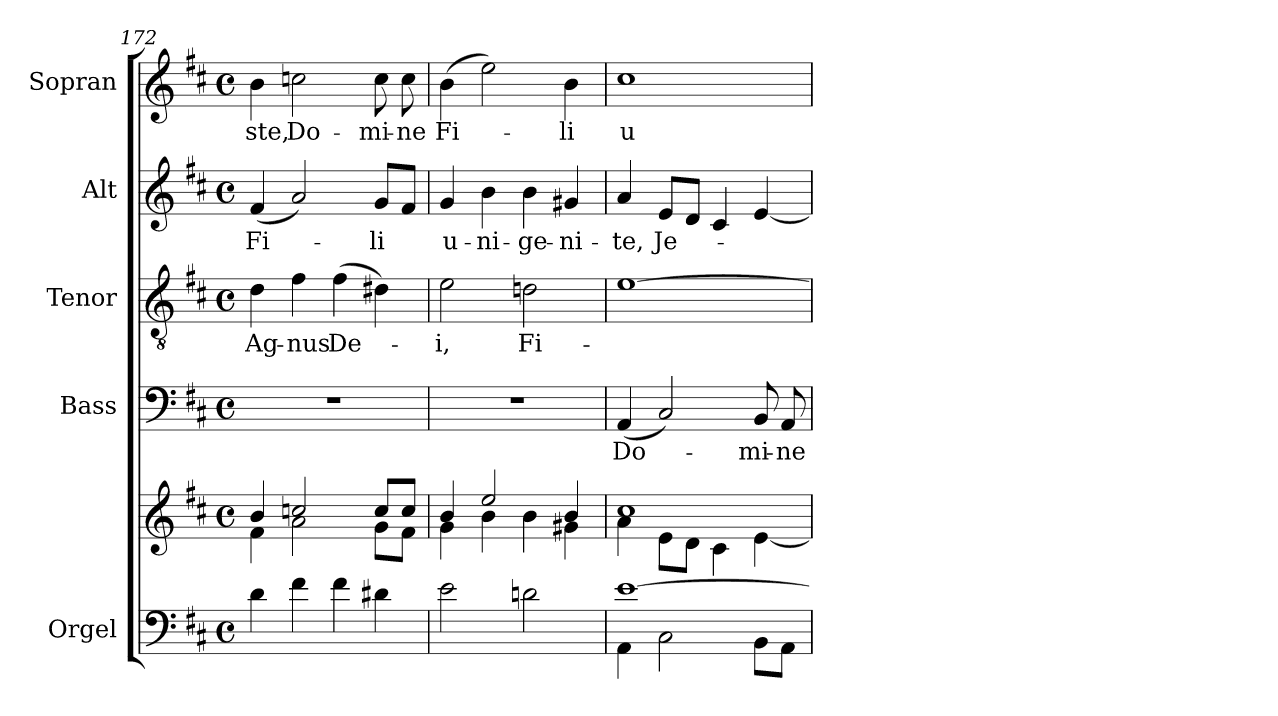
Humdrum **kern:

**kern	**kern	**kern	**text	**kern	**text	**kern	**text	**kern	**text
*part5	*part5	*part4	*part4	*part3	*part3	*part2	*part2	*part1	*part1
*staff6	*staff5	*staff4	*staff4	*staff3	*staff3	*staff2	*staff2	*staff1	*staff1
*I"Orgel	*	*I"Bass	*	*I"Tenor	*	*I"Alt	*	*I"Sopran	*
*I'Org.	*	*I'B.	*	*I'T.	*	*I'A.	*	*I'S.	*
*clefF4	*clefG2	*clefF4	*	*clefGv2	*	*clefG2	*	*clefG2	*
*k[f#c#]	*k[f#c#]	*k[f#c#]	*	*k[f#c#]	*	*k[f#c#]	*	*k[f#c#]	*
*D:	*D:	*D:	*	*D:	*	*D:	*	*D:	*
*M4/4	*M4/4	*M4/4	*	*M4/4	*	*M4/4	*	*M4/4	*
*met(c)	*met(c)	*met(c)	*	*met(c)	*	*met(c)	*	*met(c)	*
=172	=172	=172	=172	=172	=172	=172	=172	=172	=172
*	*^	*	*	*	*	*	*	*	*
!	!	!	!	!	!	!LO:LY:b	!	!LO:LY:b	!	!LO:LY:b
4d\	4b/	4f#\	1r	.	4d\	Ag-	(<4f#/	Fi-	4b\	-ste,
!	!	!	!	!	!	!LO:LY:b	!	!	!	!LO:LY:b
4f#\	2ccn/	2a\	.	.	4f#\	-nus	2a/)	.	2ccn\	Do-
!	!	!	!	!	!	!LO:LY:b	!	!	!	!
4f#\	.	.	.	.	(>4f#\	De-	.	.	.	.
!	!	!	!	!	!	!	!	!LO:LY:b	!	!LO:LY:b
4d#X\	8cc/L	8g\L	.	.	4d#X\)	.	8g/L	-li	8cc\	-mi-
!	!	!	!	!	!	!	!	!	!	!LO:LY:b
.	8cc/J	8f#\J	.	.	.	.	8f#/J	.	8cc\	-ne
=173	=173	=173	=173	=173	=173	=173	=173	=173	=173	=173
!	!	!	!	!	!	!LO:LY:b	!	!LO:LY:b	!	!LO:LY:b
2e\	4b/	4g\	1r	.	2e\	-i,	4g/	u-	(>4b\	Fi-
!	!	!	!	!	!	!	!	!LO:LY:b	!	!
.	2ee/	4b\	.	.	.	.	4b\	-ni-	2ee\)	.
!	!	!	!	!	!	!LO:LY:b	!	!LO:LY:b	!	!
2dn\	.	4b\	.	.	2dn\	Fi-	4b\	-ge-	.	.
!	!	!	!	!	!	!	!	!LO:LY:b	!	!LO:LY:b
.	4b/	4g#X\	.	.	.	.	4g#X/	-ni-	4b\	-li
=174	=174	=174	=174	=174	=174	=174	=174	=174	=174	=174
*^	*	*	*	*	*	*	*	*	*	*
!	!	!	!	!	!LO:LY:b	!	!	!	!LO:LY:b	!	!LO:LY:b
[>1e	4AA\	1cc#	4a\	(<4AA/	Do-	[1e	.	4a/	-te,	1cc#	u-
!	!	!	!	!	!	!	!	!	!LO:LY:b	!	!
.	2C#\	.	8e\L	2C#/)	.	.	.	8e/L	Je-	.	.
.	.	.	8d\J	.	.	.	.	8d/J	.	.	.
.	.	.	4c#\	.	.	.	.	4c#/	.	.	.
!	!	!	!	!	!LO:LY:b	!	!	!	!	!	!
.	8BB\L	.	[<4e\	8BB/	-mi-	.	.	[4e/	.	.	.
!	!	!	!	!	!LO:LY:b	!	!	!	!	!	!
.	8AA\J	.	.	8AA/	-ne	.	.	.	.	.	.
*v	*v	*	*	*	*	*	*	*	*	*	*
*	*v	*v	*	*	*	*	*	*	*	*
=	=	=	=	=	=	=	=	=	=
*-	*-	*-	*-	*-	*-	*-	*-	*-	*-
